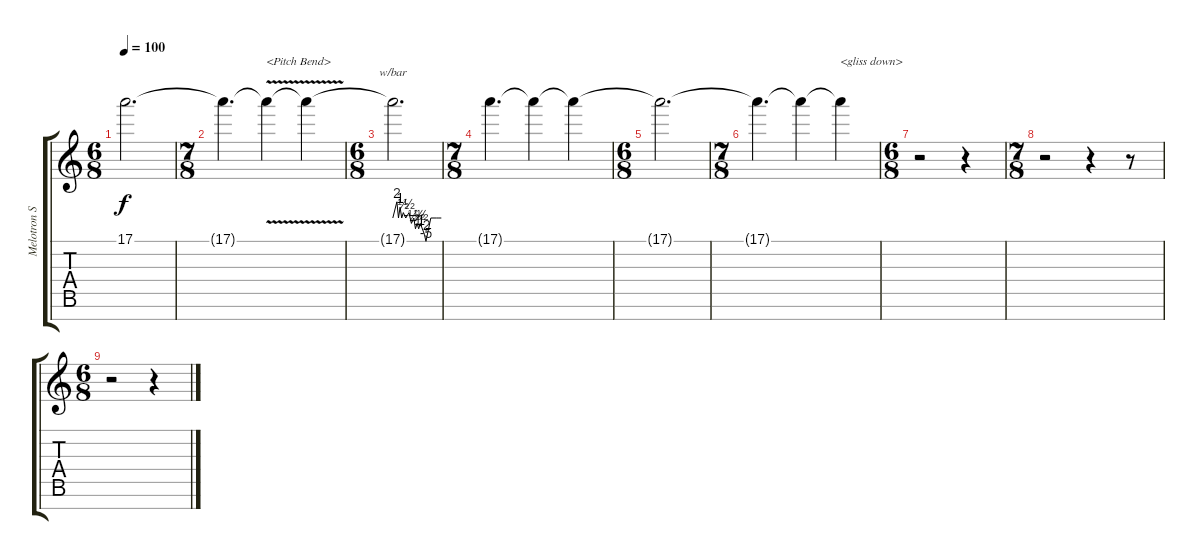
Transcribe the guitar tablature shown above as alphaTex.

\track ("Melotron Strings I" "Melotron S") {instrument stringensemble1}
\staff {score tabs}
\tuning (E5 B4 G4 D4 A3 E3 B2) {hide}
\ts (6 8)
\tempo 100
\clef g2
\ks c
17.1{t}.2{d dy f} |
\ts (7 8)
17.1{t}.4{d} 17.1{v t}.4{txt "<Pitch Bend>"} 17.1{t}.4 |
\ts (6 8)
17.1{t}.2{d tbe (custom default 0 0 5 8 7 0 9 4 11 0 13 2 16 0 20 2 23 -2 26 0 28 -4 30 -2 32 -4 34 -2 39 -8 41 -20 47 0 54 0 57 0 60 0)} |
\ts (7 8)
17.1{t}.4{d} 17.1{t}.4 17.1{t}.4 |
\ts (6 8)
17.1{t}.2{d} |
\ts (7 8)
17.1{t}.4{d} 17.1{t}.4 17.1{t}.4{txt "<gliss down>"} |
\ts (6 8)
r.2 r.4 |
\ts (7 8)
r.2 r.4 r.8 |
\ts (6 8)
r.2 r.4
